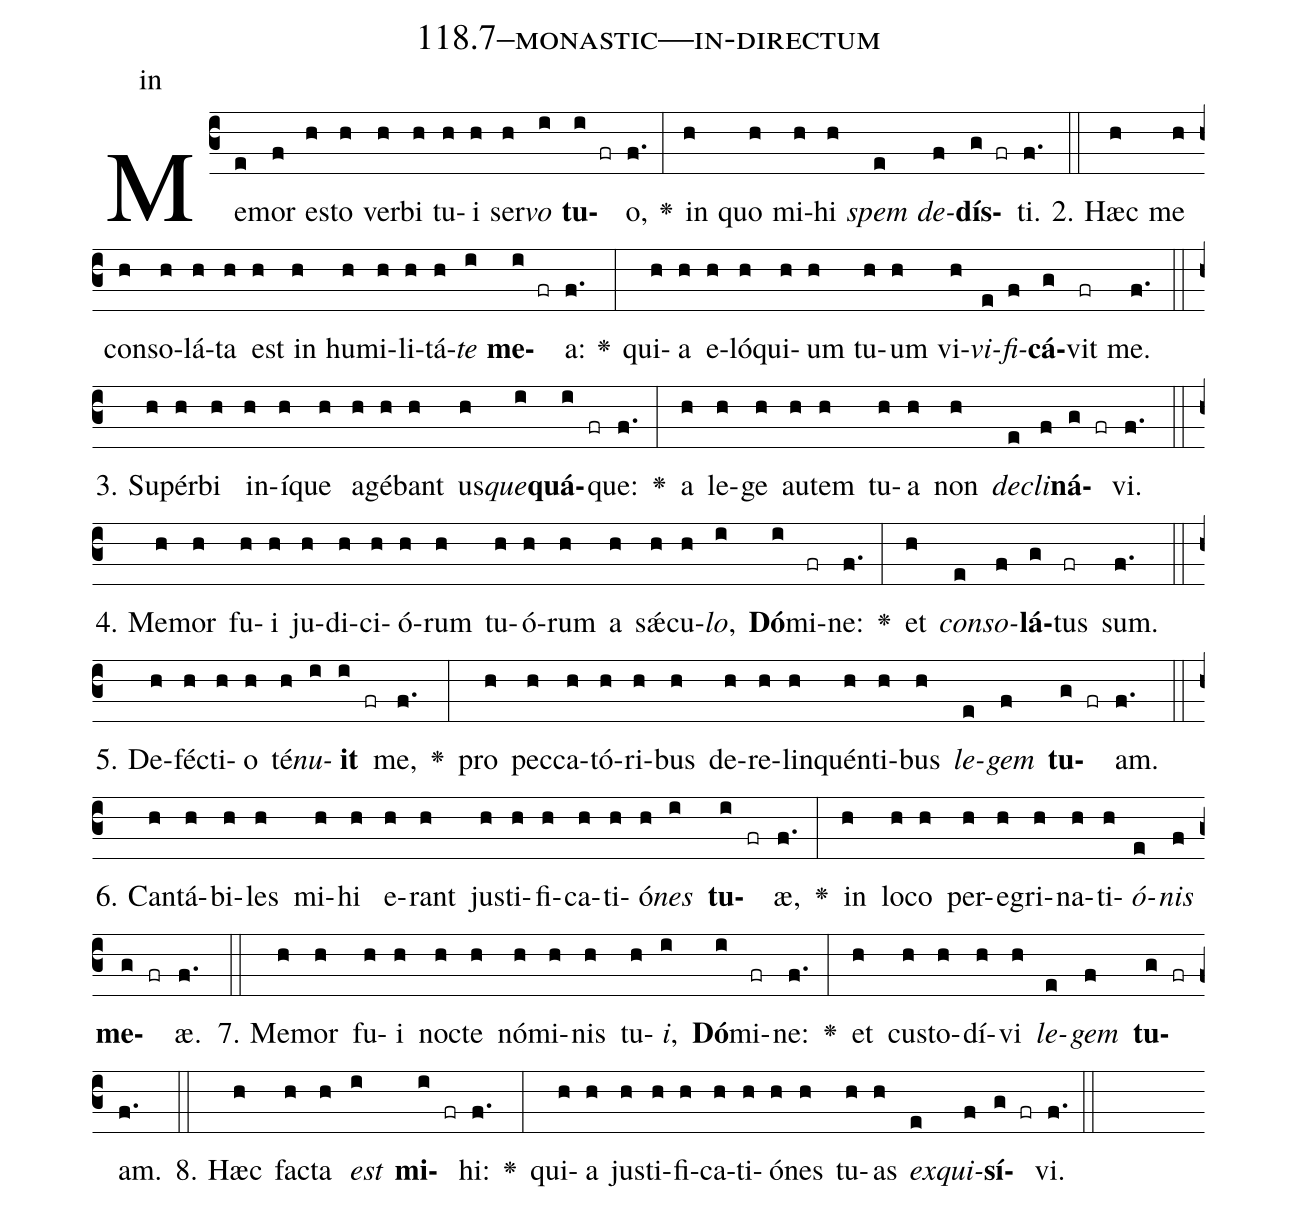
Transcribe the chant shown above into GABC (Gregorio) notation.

name: 118.7--monastic---in-directum;
annotation: in;
%%
(c3)Me(e)mor(f) es(h)to(h) ver(h)bi(h) tu(h)i(h) ser(h)<i>vo</i>(i) <b>tu</b>(i fr)o,(f.) <v>\greheightstar</v>(:) in(h) quo(h) mi(h)hi(h) <i>spem</i>(e) <i>de</i>(f)<b>dís</b>(g fr)ti.(f.) (::)
2. Hæc(h) me(h) con(h)so(h)lá(h)ta(h) est(h) in(h) hu(h)mi(h)li(h)tá(h)<i>te</i>(i) <b>me</b>(i fr)a:(f.) <v>\greheightstar</v>(:) qui(h)a(h) e(h)ló(h)qui(h)um(h) tu(h)um(h) vi(h)<i>vi</i>(e)<i>fi</i>(f)<b>cá</b>(g)vit(fr) me.(f.) (::)
3. Su(h)pér(h)bi(h) in(h)í(h)que(h) a(h)gé(h)bant(h) us(h)<i>que</i>(i)<b>quá</b>(i fr)que:(f.) <v>\greheightstar</v>(:) a(h) le(h)ge(h) au(h)tem(h) tu(h)a(h) non(h) <i>de</i>(e)<i>cli</i>(f)<b>ná</b>(g fr)vi.(f.) (::)
4. Me(h)mor(h) fu(h)i(h) ju(h)di(h)ci(h)ó(h)rum(h) tu(h)ó(h)rum(h) a(h) sǽ(h)cu(h)<i>lo</i>,(i) <b>Dó</b>(i)mi(fr)ne:(f.) <v>\greheightstar</v>(:) et(h) <i>con</i>(e)<i>so</i>(f)<b>lá</b>(g)tus(fr) sum.(f.) (::)
5. De(h)féc(h)ti(h)o(h) té(h)<i>nu</i>(i)<b>it</b>(i fr) me,(f.) <v>\greheightstar</v>(:) pro(h) pec(h)ca(h)tó(h)ri(h)bus(h) de(h)re(h)lin(h)quén(h)ti(h)bus(h) <i>le</i>(e)<i>gem</i>(f) <b>tu</b>(g fr)am.(f.) (::)
6. Can(h)tá(h)bi(h)les(h) mi(h)hi(h) e(h)rant(h) jus(h)ti(h)fi(h)ca(h)ti(h)ó(h)<i>nes</i>(i) <b>tu</b>(i fr)æ,(f.) <v>\greheightstar</v>(:) in(h) lo(h)co(h) per(h)e(h)gri(h)na(h)ti(h)<i>ó</i>(e)<i>nis</i>(f) <b>me</b>(g fr)æ.(f.) (::)
7. Me(h)mor(h) fu(h)i(h) noc(h)te(h) nó(h)mi(h)nis(h) tu(h)<i>i</i>,(i) <b>Dó</b>(i)mi(fr)ne:(f.) <v>\greheightstar</v>(:) et(h) cus(h)to(h)dí(h)vi(h) <i>le</i>(e)<i>gem</i>(f) <b>tu</b>(g fr)am.(f.) (::)
8. Hæc(h) fac(h)ta(h) <i>est</i>(i) <b>mi</b>(i fr)hi:(f.) <v>\greheightstar</v>(:) qui(h)a(h) jus(h)ti(h)fi(h)ca(h)ti(h)ó(h)nes(h) tu(h)as(h) <i>ex</i>(e)<i>qui</i>(f)<b>sí</b>(g fr)vi.(f.) (::)
